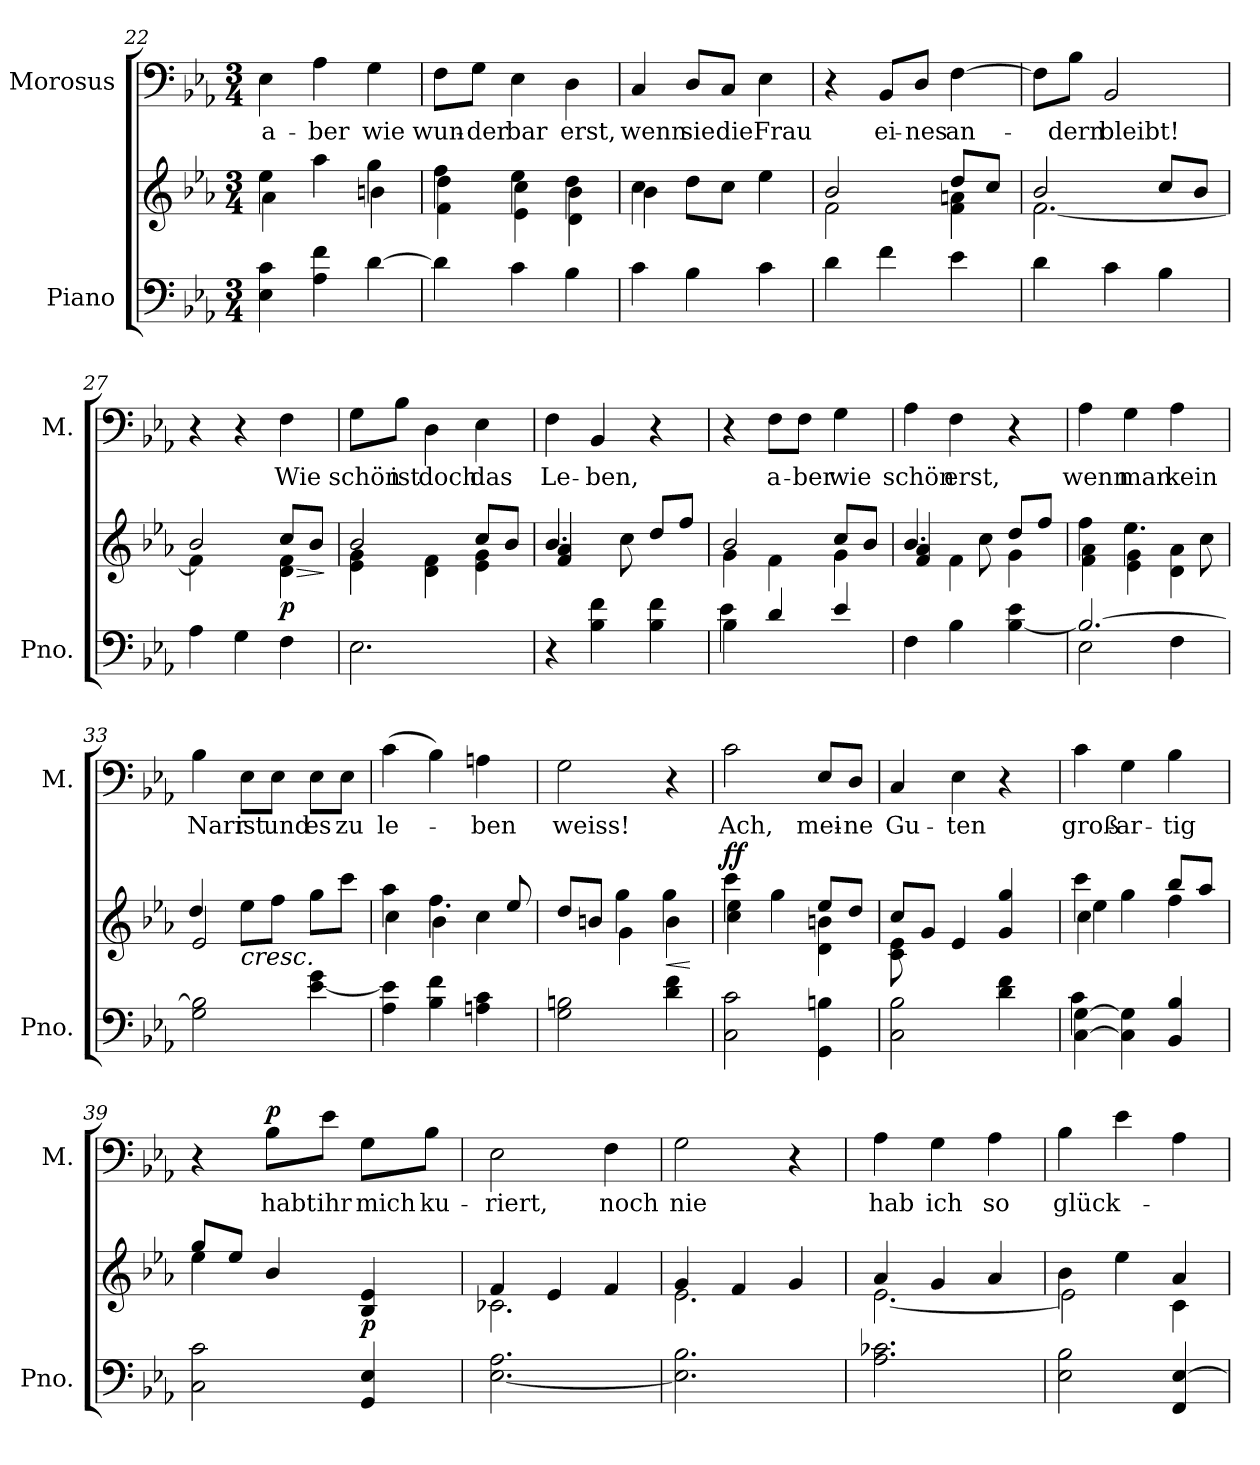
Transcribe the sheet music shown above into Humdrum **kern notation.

**kern	**kern	**dynam	**kern	**text	**dynam
*part2	*part2	*part2	*part1	*part1	*part1
*staff3	*staff2	*staff2/3	*staff1	*staff1	*staff1
*I"Piano	*	*	*I"Morosus	*	*
*I'Pno.	*	*	*I'M.	*	*
*clefF4	*clefG2	*	*clefF4	*	*
*k[b-e-a-]	*k[b-e-a-]	*	*k[b-e-a-]	*	*
*M3/4	*M3/4	*	*M3/4	*	*
=22	=22	=22	=22	=22	=22
*	*^	*	*	*	*
!	!	!	!	!	!LO:LY:b	!
4E-\ 4c\	4ee-\	4a-\	.	4E-\	a-	.
!	!	!	!	!	!LO:LY:b	!
4A-\ 4f\	4aa-\	4ryy	.	4A-\	-ber	.
!	!	!	!	!	!LO:LY:b	!
[4d\	4gg\	4bn\	.	4G\	wie	.
=23	=23	=23	=23	=23	=23	=23
!	!	!	!	!	!LO:LY:b	!
4d\]	4ff\	4f\ 4dd\	.	8F\L	wun-	.
!	!	!	!	!	!LO:LY:b	!
.	.	.	.	8G\J	-der	.
!	!	!	!	!	!LO:LY:b	!
4c\	4ee-\	4e-\ 4cc\	.	4E-\	bar	.
!	!	!	!	!	!LO:LY:b	!
4B-\	4dd\	4d\ 4b-\	.	4D\	erst,	.
=24	=24	=24	=24	=24	=24	=24
!	!	!	!	!	!LO:LY:b	!
4c\	4cc\	4b-\	.	4C/	wenn	.
!	!	!	!	!	!LO:LY:b	!
4B-\	8dd\L	2ryy	.	8D/L	sie	.
!	!	!	!	!	!LO:LY:b	!
.	8cc\J	.	.	8C/J	die	.
!	!	!	!	!	!LO:LY:b	!
4c\	4ee-\	.	.	4E-\	Frau	.
!!LO:LB:g=z
=25	=25	=25	=25	=25	=25	=25
4d\	2b-/	2f\	.	4r	.	.
!	!	!	!	!	!LO:LY:b	!
4f\	.	.	.	8BB-/L	ei-	.
!	!	!	!	!	!LO:LY:b	!
.	.	.	.	8D/J	-nes	.
!	!	!	!	!	!LO:LY:b	!
4e-\	8dd/L	4f\ 4an\	.	[4F\	an-	.
.	8cc/J	.	.	.	.	.
=26	=26	=26	=26	=26	=26	=26
4d\	2b-/	[2.f\	.	8F\L]	.	.
!	!	!	!	!	!LO:LY:b	!
.	.	.	.	8B-\J	-dern	.
!	!	!	!	!	!LO:LY:b	!
4c\	.	.	.	2BB-/	bleibt!	.
4B-\	8cc/L	.	.	.	.	.
.	8b-/J	.	.	.	.	.
=27	=27	=27	=27	=27	=27	=27
4A-\	2b-/	4f\]	.	4r	.	.
4G\	.	4ryy	.	4r	.	.
!	!	!	!LO:HP:b	!	!LO:LY:b	!
!	!	!	!LO:DY:n=1:b	!	!	!
4F\	8cc/L	4d\ 4f\	> p	4F\	Wie	.
.	8b-/J	.	.	.	.	.
*	*v	*v	*	*	*	*
.	.	]	.	.	.
=28	=28	=28	=28	=28	=28
*	*^	*	*	*	*
!	!	!	!	!	!LO:LY:b	!
2.E-\	2b-/	4e-\ 4g\	.	8G\L	schön	.
!	!	!	!	!	!LO:LY:b	!
.	.	.	.	8B-\J	ist	.
!	!	!	!	!	!LO:LY:b	!
.	.	4d\ 4f\	.	4D\	doch	.
!	!	!	!	!	!LO:LY:b	!
.	8cc/L	4e-\ 4g\	.	4E-\	das	.
.	8b-/J	.	.	.	.	.
=29	=29	=29	=29	=29	=29	=29
!	!	!	!	!	!LO:LY:b	!
4r	4.b-/	4f/ 4a-/	.	4F\	Le-	.
!	!	!	!	!	!LO:LY:b	!
4B-\ 4f\	.	2ryy	.	4BB-/	-ben,	.
.	8cc\	.	.	.	.	.
4B-\ 4f\	8dd/L	.	.	4r	.	.
.	8ff/J	.	.	.	.	.
!!LO:LB:g=z
=30	=30	=30	=30	=30	=30	=30
*^	*	*	*	*	*	*
4B-\	4e-\	2b-/	4g\	.	4r	.	.
!	!	!	!	!	!	!LO:LY:b	!
4d/	2ryy	.	4f\	.	8F\L	a-	.
!	!	!	!	!	!	!LO:LY:b	!
.	.	.	.	.	8F\J	-ber	.
!	!	!	!	!	!	!LO:LY:b	!
4e-/	.	8cc/L	4g\	.	4G\	wie	.
.	.	8b-/J	.	.	.	.	.
*v	*v	*	*	*	*	*	*
=31	=31	=31	=31	=31	=31	=31
!	!	!	!	!	!LO:LY:b	!
4F\	4.b-/	4f/ 4a-/	.	4A-\	schön	.
!	!	!	!	!	!LO:LY:b	!
4B-\	.	4f\	.	4F\	erst,	.
.	8cc\	.	.	.	.	.
[4B-\ 4e-\	8dd/L	4g\	.	4r	.	.
.	8ff/J	.	.	.	.	.
=32	=32	=32	=32	=32	=32	=32
*^	*	*	*	*	*	*
!	!	!	!	!	!	!LO:LY:b	!
2.B-/_	2E-\	4ff\	4f\ 4a-\	.	4A-\	wenn	.
!	!	!	!	!	!	!LO:LY:b	!
.	.	4.ee-\	4e-\ 4g\	.	4G\	man	.
!	!	!	!	!	!	!LO:LY:b	!
.	4F\	.	4d\ 4a-\	.	4A-\	kein	.
.	.	8cc\	.	.	.	.	.
*v	*v	*	*	*	*	*	*
=33	=33	=33	=33	=33	=33	=33
!	!	!	!	!	!LO:LY:b	!
2G\ 2B-\]	2e-/	4dd/	.	4B-\	Narr	.
!	!	!	!LO:HP:b	!	!LO:LY:b	!
.	.	8ee-\L	<	8E-\L	ist	.
!	!	!	!	!	!LO:LY:b	!
.	.	8ff\J	.	8E-\J	und	.
!	!	!	!	!	!LO:LY:b	!
[4e-\ 4g\	8gg\L	4ryy	.	8E-\L	es	.
!	!	!	!	!	!LO:LY:b	!
.	8ccc\J	.	.	8E-\J	zu	.
=34	=34	=34	=34	=34	=34	=34
!	!	!	!	!	!LO:LY:b	!
4A-\ 4e-\]	4aa-\	4cc\	.	(4c\	le-	.
4B-\ 4f\	4.ff\	4b-\	.	4B-\)	.	.
!	!	!	!	!	!LO:LY:b	!
4An\ 4c\	.	4cc\	.	4An\	-ben	.
.	8ee-/	.	.	.	.	.
!!LO:LB:g=z
=35	=35	=35	=35	=35	=35	=35
!	!	!	!	!	!LO:LY:b	!
2G\ 2Bn\	8dd/L	4ryy	.	2G\	weiss!	.
.	8bn/J	.	.	.	.	.
.	4g\	4gg\	.	.	.	.
!	!	!	!LO:HP:b	!	!	!
4d\ 4f\	4b\	4gg\	<	4r	.	.
*	*v	*v	*	*	*	*
.	.	[	.	.	.
=36	=36	=36	=36	=36	=36
*	*^	*	*	*	*
!	!	!	!LO:DY:a	!	!LO:LY:b	!
!	!	!	!LO:DY:n=1:b	!	!	!
2C\ 2c\	4ccc\	4cc\ 4ee-\	f f	2c\	Ach,	.
.	4gg\	4ryy	.	.	.	.
!	!	!	!	!	!LO:LY:b	!
4GG\ 4Bn\	8ee-/L	4d\ 4bn\	.	8E-/L	mei-	.
!	!	!	!	!	!LO:LY:b	!
.	8dd/J	.	.	8D/J	-ne	.
=37	=37	=37	=37	=37	=37	=37
!	!	!	!	!	!LO:LY:b	!
2C\ 2B-\	8cc/L	8c\ 8e-\	.	4C/	Gu-	.
.	8g/J	2ryy	.	.	.	.
!	!	!	!	!	!LO:LY:b	!
.	4e-/	.	.	4E-\	-ten	.
4d\ 4f\	4g/ 4gg/	.	.	4r	.	.
.	.	8ryy	.	.	.	.
=38	=38	=38	=38	=38	=38	=38
*^	*	*^	*	*	*	*
!	!	!	!	!	!	!	!LO:LY:b	!
[4C\ [4G\	4c\	4ccc\	4cc\	4ee-\	.	4c\	groß-	.
!	!	!	!	!	!	!	!LO:LY:b	!
4C\] 4G\]	2ryy	4gg\	4ryy	2ryy	.	4G\	-ar-	.
!	!	!	!	!	!	!	!LO:LY:b	!
4BB-/ 4B-/	.	8bb-/L	4ff\	.	.	4B-\	-tig	.
.	.	8aa-/J	.	.	.	.	.	.
*v	*v	*	*	*	*	*	*	*
*	*v	*v	*v	*	*	*	*
.	.	[	.	.	.
=39	=39	=39	=39	=39	=39
*	*^	*	*	*	*
2C\ 2c\	8gg/L	4ee-\	.	4r	.	.
.	8ee-/J	.	.	.	.	.
!	!	!	!	!	!LO:LY:b	!LO:DY:b
.	4b-/	2ryy	.	8B-\L	habt	p
!	!	!	!	!	!LO:LY:b	!
.	.	.	.	8e-\J	ihr	.
!	!	!	!LO:DY:b	!	!LO:LY:b	!
4GG/ 4E-/	4B-/ 4e-/	.	p	8G\L	mich	.
!	!	!	!	!	!LO:LY:b	!
.	.	.	.	8B-\J	ku-	.
!!LO:PB:g=z
=40	=40	=40	=40	=40	=40	=40
!	!	!	!	!	!LO:LY:b	!
[2.E-\ 2.A-\	4f/	2.c-X\	.	2E-\	-riert,	.
.	4e-/	.	.	.	.	.
!	!	!	!	!	!LO:LY:b	!
.	4f/	.	.	4F\	noch	.
=41	=41	=41	=41	=41	=41	=41
!	!	!	!	!	!LO:LY:b	!
2.E-\] 2.B-\	4g/	2.e-\	.	2G\	nie	.
.	4f/	.	.	.	.	.
.	4g/	.	.	4r	.	.
=42	=42	=42	=42	=42	=42	=42
!	!	!	!	!	!LO:LY:b	!
2.A-\ 2.c-X\	4a-/	[2.e-\	.	4A-\	hab	.
!	!	!	!	!	!LO:LY:b	!
.	4g/	.	.	4G\	ich	.
!	!	!	!	!	!LO:LY:b	!
.	4a-/	.	.	4A-\	so	.
=43	=43	=43	=43	=43	=43	=43
!	!	!	!	!	!LO:LY:b	!
2E-\ 2B-\	4b-\	2e-\]	.	4B-\	glück-	.
.	4ee-\	.	.	4e-\	.	.
4FF/ [4E-/	4a-/	4c\	.	4A-\	.	.
*	*v	*v	*	*	*	*
=	=	=	=	=	=
*-	*-	*-	*-	*-	*-
